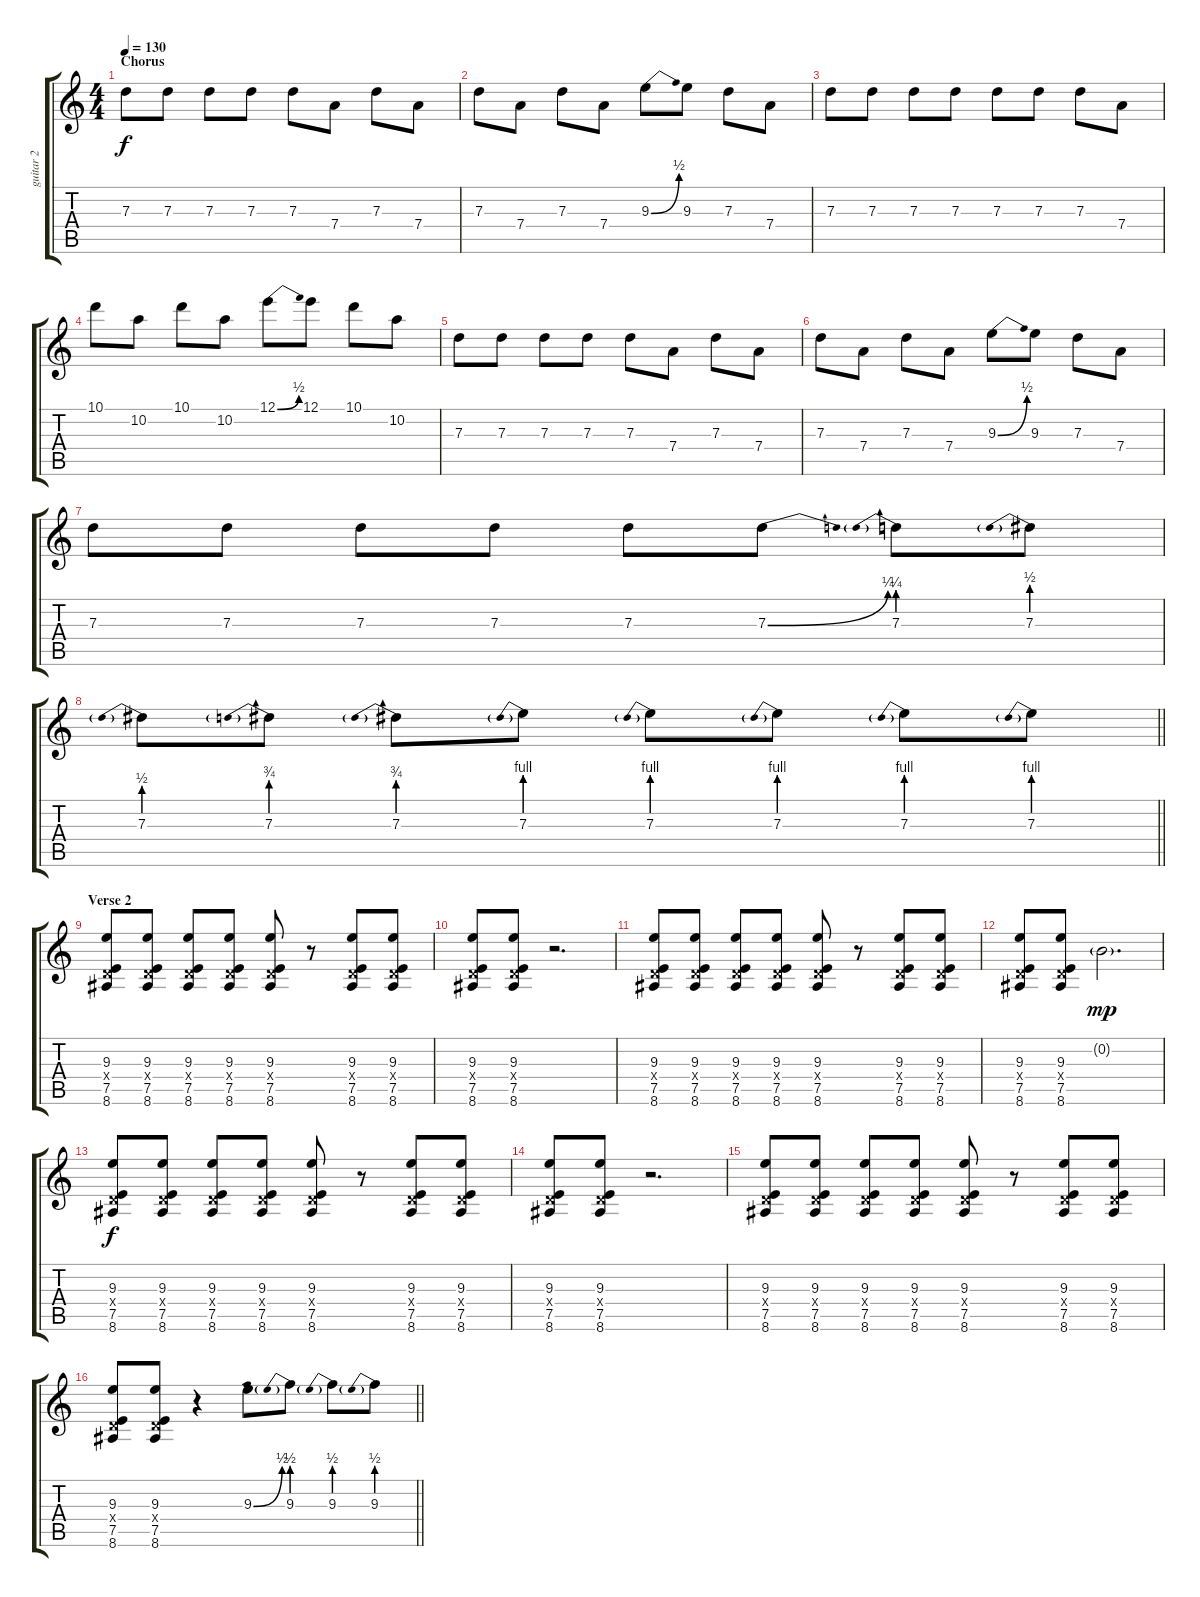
\track ("guitar 2" "guitar 2") {instrument overdrivenguitar}
\staff {score tabs}
\tuning (E4 B3 G3 D3 A2 D2) {hide}
\ts (4 4)
\section ("" "Chorus")
\tempo 130
\clef g2
\ks c
7.3.8{dy f} 7.3.8 7.3.8 7.3.8 7.3.8 7.4.8 7.3.8 7.4.8 |
7.3.8 7.4.8 7.3.8 7.4.8 9.3{be (bend 0 0 60 2)}.8 9.3.8 7.3.8 7.4.8 |
7.3.8 7.3.8 7.3.8 7.3.8 7.3.8 7.3.8 7.3.8 7.4.8 |
10.1.8 10.2.8 10.1.8 10.2.8 12.1{be (bend 0 0 60 2)}.8 12.1.8 10.1.8 10.2.8 |
7.3.8 7.3.8 7.3.8 7.3.8 7.3.8 7.4.8 7.3.8 7.4.8 |
7.3.8 7.4.8 7.3.8 7.4.8 9.3{be (bend 0 0 60 2)}.8 9.3.8 7.3.8 7.4.8 |
7.3.8 7.3.8 7.3.8 7.3.8 7.3.8 7.3{be (bend 0 0 60 1)}.8 7.3{be (prebend 0 1 60 1)}.8 7.3{be (prebend 0 2 60 2)}.8 |
\barLineRight lightlight
7.3{be (prebend 0 2 60 2)}.8 7.3{be (prebend 0 3 60 3)}.8 7.3{be (prebend 0 3 60 3)}.8 7.3{be (prebend 0 4 60 4)}.8 7.3{be (prebend 0 4 60 4)}.8 7.3{be (prebend 0 4 60 4)}.8 7.3{be (prebend 0 4 60 4)}.8 7.3{be (prebend 0 4 60 4)}.8 |
\section ("" "Verse 2")
(9.3 0.4{x} 7.5 8.6).8 (9.3 0.4{x} 7.5 8.6).8 (9.3 0.4{x} 7.5 8.6).8 (9.3 0.4{x} 7.5 8.6).8 (9.3 0.4{x} 7.5 8.6).8 r.8 (9.3 0.4{x} 7.5 8.6).8 (9.3 0.4{x} 7.5 8.6).8 |
(9.3 0.4{x} 7.5 8.6).8 (9.3 0.4{x} 7.5 8.6).8 r.2{d} |
(9.3 0.4{x} 7.5 8.6).8 (9.3 0.4{x} 7.5 8.6).8 (9.3 0.4{x} 7.5 8.6).8 (9.3 0.4{x} 7.5 8.6).8 (9.3 0.4{x} 7.5 8.6).8 r.8 (9.3 0.4{x} 7.5 8.6).8 (9.3 0.4{x} 7.5 8.6).8 |
(9.3 0.4{x} 7.5 8.6).8 (9.3 0.4{x} 7.5 8.6).8 0.2{g}.2{d dy mp} |
(9.3 0.4{x} 7.5 8.6).8{dy f} (9.3 0.4{x} 7.5 8.6).8 (9.3 0.4{x} 7.5 8.6).8 (9.3 0.4{x} 7.5 8.6).8 (9.3 0.4{x} 7.5 8.6).8 r.8 (9.3 0.4{x} 7.5 8.6).8 (9.3 0.4{x} 7.5 8.6).8 |
(9.3 0.4{x} 7.5 8.6).8 (9.3 0.4{x} 7.5 8.6).8 r.2{d} |
(9.3 0.4{x} 7.5 8.6).8 (9.3 0.4{x} 7.5 8.6).8 (9.3 0.4{x} 7.5 8.6).8 (9.3 0.4{x} 7.5 8.6).8 (9.3 0.4{x} 7.5 8.6).8 r.8 (9.3 0.4{x} 7.5 8.6).8 (9.3 0.4{x} 7.5 8.6).8 |
\barLineRight lightlight
(9.3 0.4{x} 7.5 8.6).8 (9.3 0.4{x} 7.5 8.6).8 r.4 9.3{be (bend 0 0 60 2)}.8 9.3{be (prebend 0 2 60 2)}.8 9.3{be (prebend 0 2 60 2)}.8 9.3{be (prebend 0 2 60 2)}.8
